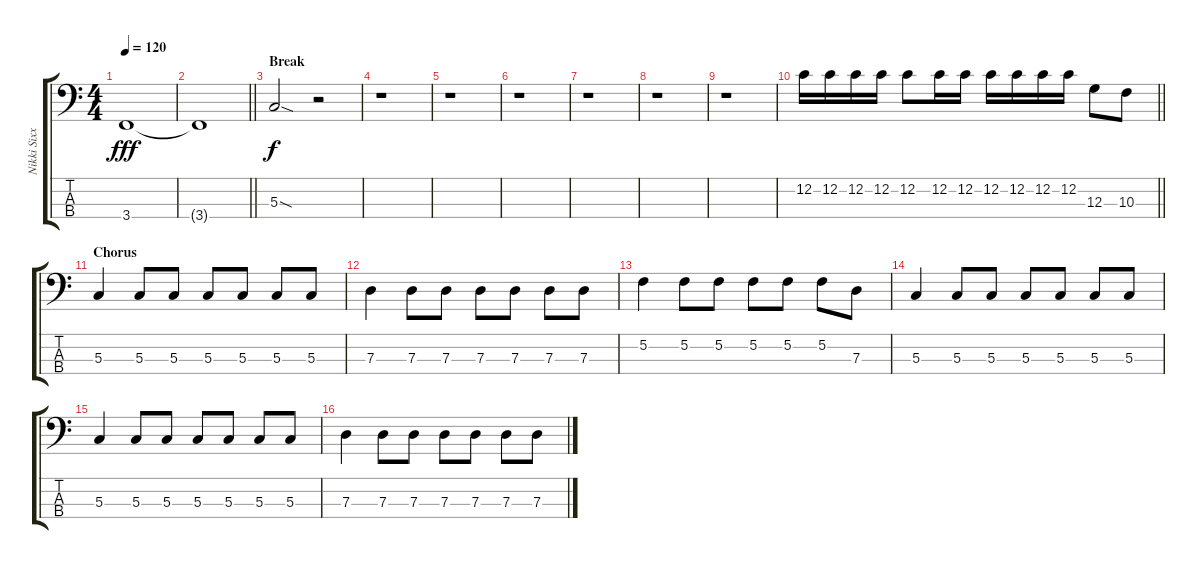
\track ("Nikki Sixx - Bass" "Nikki Sixx") {instrument electricbasspick}
\staff {score tabs}
\tuning (F2 C2 G1 D1) {hide}
\ts (4 4)
\tempo 120
\clef f4
\ks c
3.4.1{dy fff} |
\barLineRight lightlight
3.4{t}.1 |
\section ("" "Break")
5.3{sod}.2{dy f} r.2 |
r.1 |
r.1 |
r.1 |
r.1 |
r.1 |
r.1 |
\barLineRight lightlight
12.2.16 12.2.16 12.2.16 12.2.16 12.2.8 12.2.16 12.2.16 12.2.16 12.2.16 12.2.16 12.2.16 12.3.8 10.3.8 |
\section ("" "Chorus")
5.3.4 5.3.8 5.3.8 5.3.8 5.3.8 5.3.8 5.3.8 |
7.3.4 7.3.8 7.3.8 7.3.8 7.3.8 7.3.8 7.3.8 |
5.2.4 5.2.8 5.2.8 5.2.8 5.2.8 5.2.8 7.3.8 |
5.3.4 5.3.8 5.3.8 5.3.8 5.3.8 5.3.8 5.3.8 |
5.3.4 5.3.8 5.3.8 5.3.8 5.3.8 5.3.8 5.3.8 |
7.3.4 7.3.8 7.3.8 7.3.8 7.3.8 7.3.8 7.3.8
